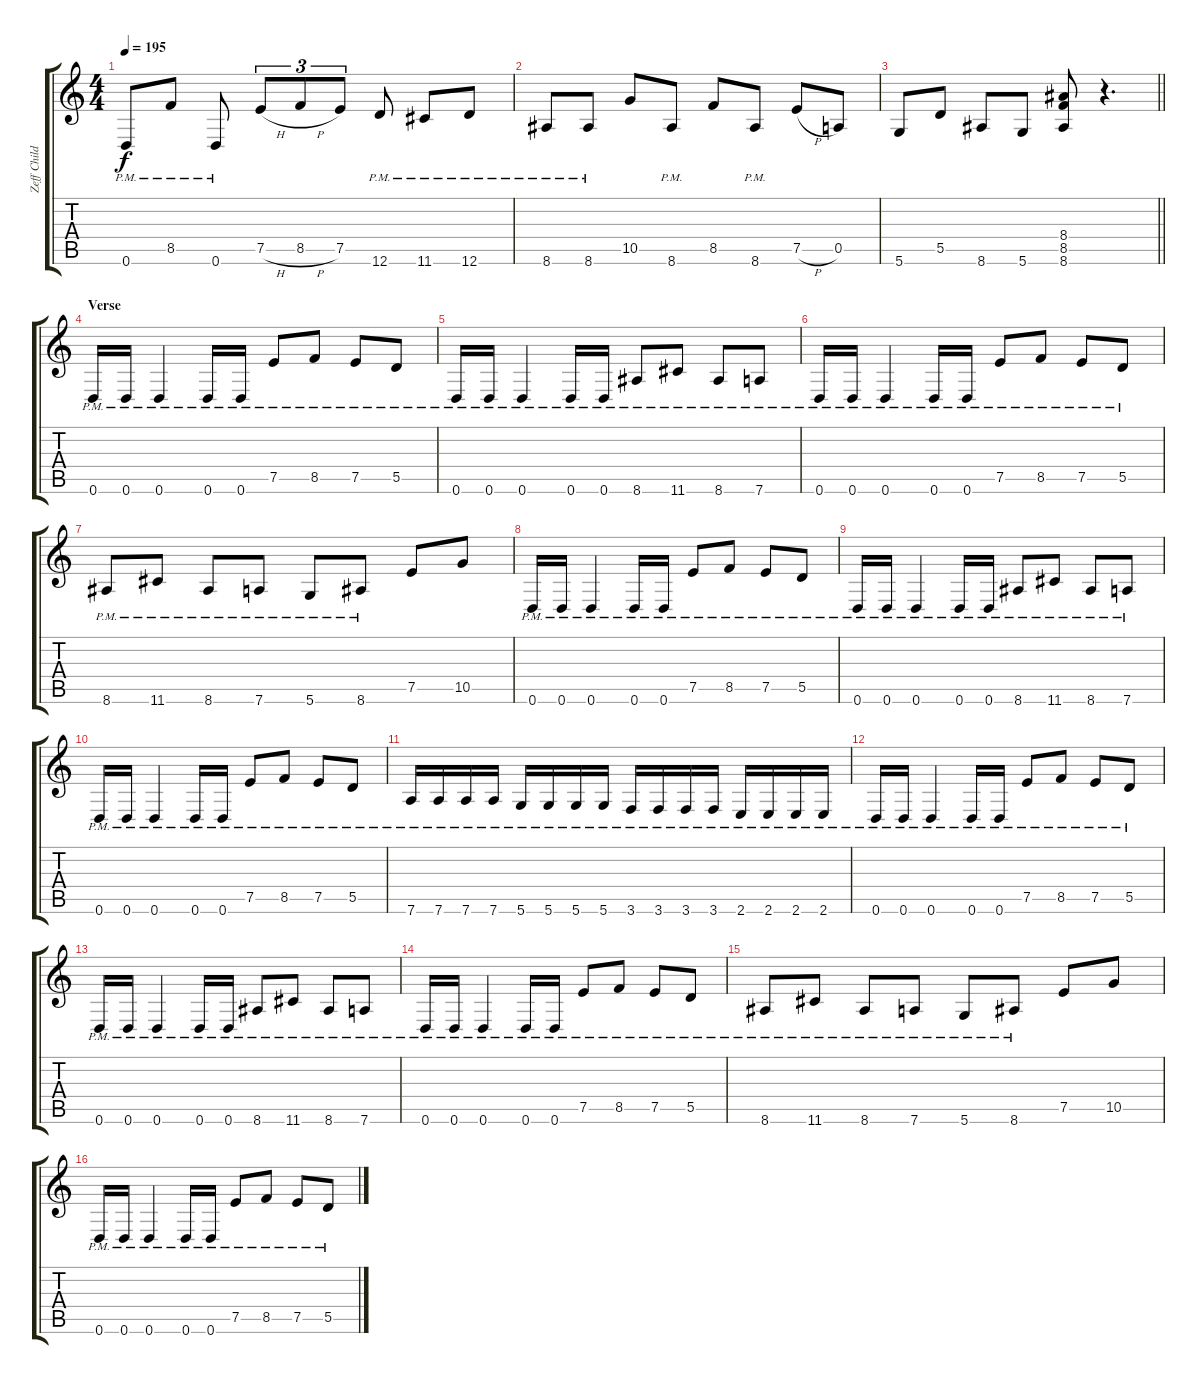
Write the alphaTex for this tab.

\track ("Zeff Childress" "Zeff Child") {instrument distortionguitar}
\staff {score tabs}
\tuning (E4 B3 G3 D3 A2 D2) {hide}
\ts (4 4)
\tempo 195
\clef g2
\ks c
0.6{pm}.8{dy f} 8.5{pm}.8 0.6{pm}.8 7.5{h}.8{tu (3 2)} 8.5{h}.8{tu (3 2)} 7.5.8{tu (3 2)} 12.6{pm}.8 11.6{pm}.8 12.6{pm}.8 |
8.6{pm}.8 8.6{pm}.8 10.5.8 8.6{pm}.8 8.5.8 8.6{pm}.8 7.5{h}.8 0.5.8 |
\barLineRight lightlight
5.6.8 5.5.8 8.6.8 5.6.8 (8.4 8.5 8.6).8 r.4{d} |
\section ("" "Verse")
0.6{pm}.16 0.6{pm}.16 0.6{pm}.4 0.6{pm}.16 0.6{pm}.16 7.5{pm}.8 8.5{pm}.8 7.5{pm}.8 5.5{pm}.8 |
0.6{pm}.16 0.6{pm}.16 0.6{pm}.4 0.6{pm}.16 0.6{pm}.16 8.6{pm}.8 11.6{pm}.8 8.6{pm}.8 7.6{pm}.8 |
0.6{pm}.16 0.6{pm}.16 0.6{pm}.4 0.6{pm}.16 0.6{pm}.16 7.5{pm}.8 8.5{pm}.8 7.5{pm}.8 5.5{pm}.8 |
8.6{pm}.8 11.6{pm}.8 8.6{pm}.8 7.6{pm}.8 5.6{pm}.8 8.6{pm}.8 7.5.8 10.5.8 |
0.6{pm}.16 0.6{pm}.16 0.6{pm}.4 0.6{pm}.16 0.6{pm}.16 7.5{pm}.8 8.5{pm}.8 7.5{pm}.8 5.5{pm}.8 |
0.6{pm}.16 0.6{pm}.16 0.6{pm}.4 0.6{pm}.16 0.6{pm}.16 8.6{pm}.8 11.6{pm}.8 8.6{pm}.8 7.6{pm}.8 |
0.6{pm}.16 0.6{pm}.16 0.6{pm}.4 0.6{pm}.16 0.6{pm}.16 7.5{pm}.8 8.5{pm}.8 7.5{pm}.8 5.5{pm}.8 |
7.6{pm}.16 7.6{pm}.16 7.6{pm}.16 7.6{pm}.16 5.6{pm}.16 5.6{pm}.16 5.6{pm}.16 5.6{pm}.16 3.6{pm}.16 3.6{pm}.16 3.6{pm}.16 3.6{pm}.16 2.6{pm}.16 2.6{pm}.16 2.6{pm}.16 2.6{pm}.16 |
0.6{pm}.16 0.6{pm}.16 0.6{pm}.4 0.6{pm}.16 0.6{pm}.16 7.5{pm}.8 8.5{pm}.8 7.5{pm}.8 5.5{pm}.8 |
0.6{pm}.16 0.6{pm}.16 0.6{pm}.4 0.6{pm}.16 0.6{pm}.16 8.6{pm}.8 11.6{pm}.8 8.6{pm}.8 7.6{pm}.8 |
0.6{pm}.16 0.6{pm}.16 0.6{pm}.4 0.6{pm}.16 0.6{pm}.16 7.5{pm}.8 8.5{pm}.8 7.5{pm}.8 5.5{pm}.8 |
8.6{pm}.8 11.6{pm}.8 8.6{pm}.8 7.6{pm}.8 5.6{pm}.8 8.6{pm}.8 7.5.8 10.5.8 |
0.6{pm}.16 0.6{pm}.16 0.6{pm}.4 0.6{pm}.16 0.6{pm}.16 7.5{pm}.8 8.5{pm}.8 7.5{pm}.8 5.5{pm}.8
